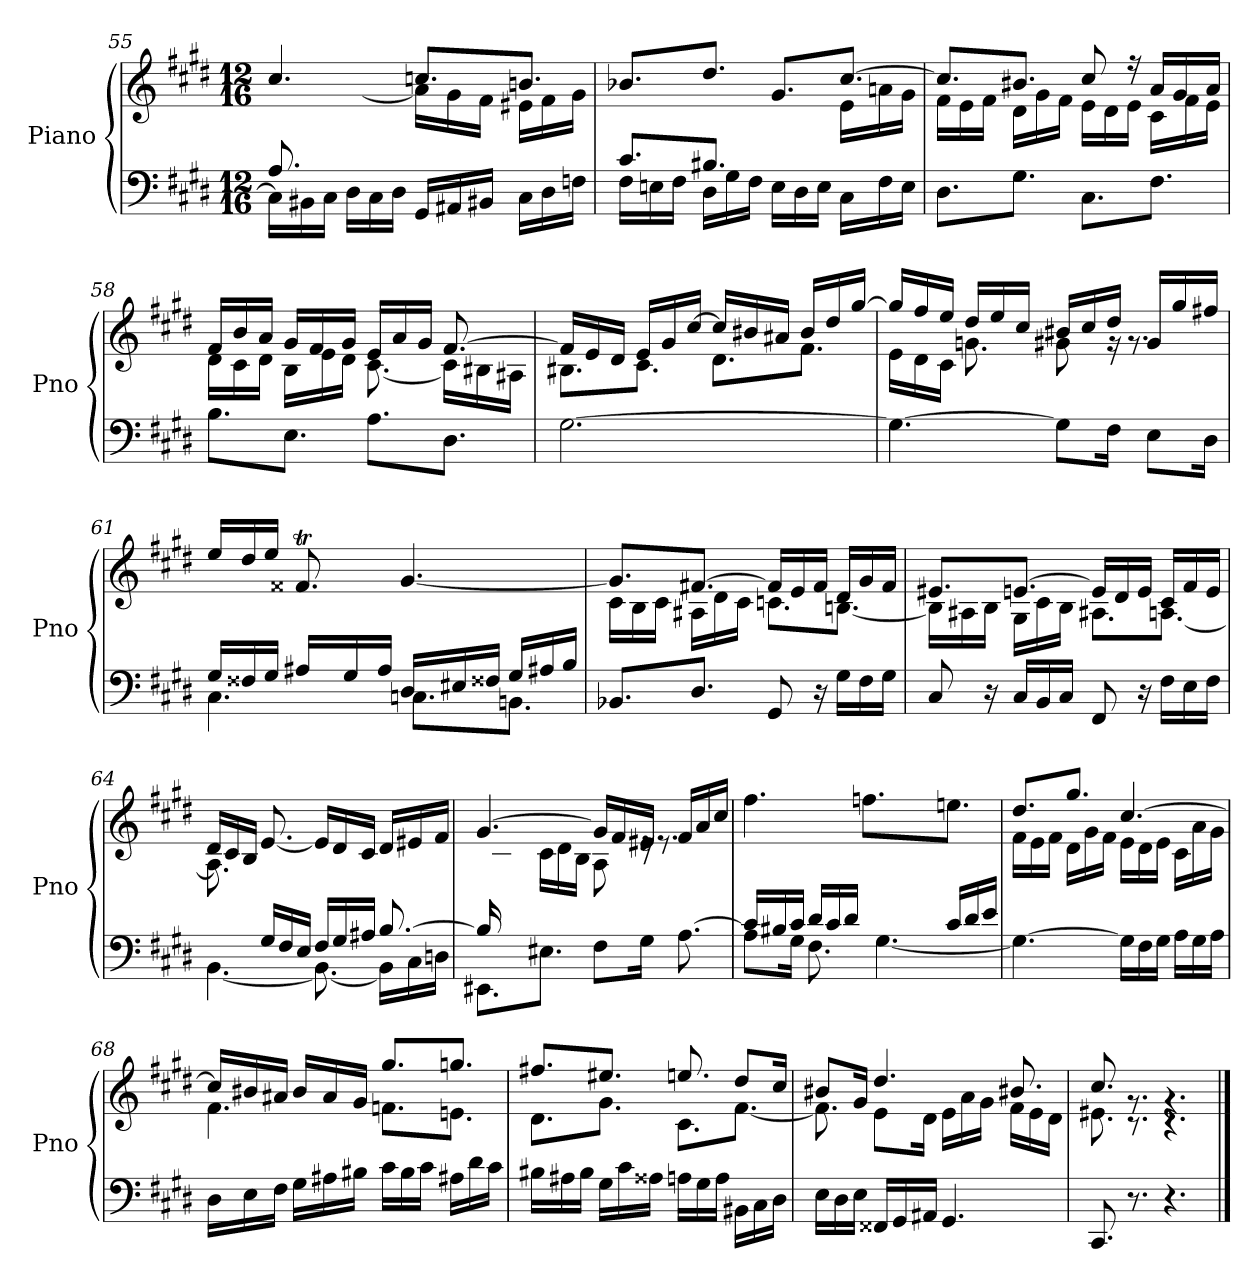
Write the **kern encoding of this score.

**kern	**kern
*part1	*part1
*staff2	*staff1
*I"Piano	*
*I'Pno	*
!!LO:LB:g=z
*clefF4	*clefG2
*k[f#c#g#d#]	*k[f#c#g#d#]
*M12/16	*M12/16
=55	=55
*^	*^
*	*^	*	*^
8.A/L	8.ryy	16C#\LL]	4.cc#/	8.ryy	8.ryy
.	.	16BB#X\	.	.	.
.	.	16C#\JJ	.	.	.
2ryy	16D#\LL	2ryy	.	[8.a\J	2ryy
.	16C#\	.	.	.	.
.	16D#\JJ	.	.	.	.
.	16GG#/LL	.	8.ccni/L	16a\LL]	.
.	16AA#X/	.	.	16g#\	.
.	16BB#X/JJ	.	.	16f#\JJ	.
.	16C#\LL	.	8.bn/J	16e#X\LL	.
.	16D#\	.	.	16f#\	.
16ryy	16Fni\JJ	16ryy	.	16g#\JJ	16ryy
*	*v	*v	*	*	*
*	*	*	*v	*v
=56	=56	=56	=56
8.c#/L	16F#\LL	8.b-Xi/L	4.ryy
.	16En\	.	.
.	16F#\JJ	.	.
8.B#X/J	16D#\LL	8.dd#/J	.
.	16G#\	.	.
.	16F#\JJ	.	.
4.ryy	16E\LL	8.g#/L	16g#\LLyy
.	16D#\	.	16f#\
.	16E\JJ	.	16g#\JJ
.	16C#\LL	[8.cc#/J	16e\LL
.	16F#\	.	16an\
.	16E\JJ	.	16g#\JJ
*v	*v	*	*
=57	=57	=57
8.D#\L	8.cc#/L]	16f#\LL
.	.	16e\
.	.	16f#\JJ
8.G#\J	8.b#X/J	16d#\LL
.	.	16g#\
.	.	16f#\JJ
8.C#\L	8cc#/	16e\LL
.	.	16d#\
.	16r	16e\JJ
8.F#\J	16a/LL	16c#\LL
.	16g#/	16f#\
.	16a/JJ	16e\JJ
!!LO:LB:g=z	!!
=58	=58	=58
8.B\L	16f#/LL	16d#\LL
.	16b/	16c#\
.	16a/JJ	16d#\JJ
8.E\J	16g#/LL	16B\LL
.	16f#/	16e\
.	16g#/JJ	16d#\JJ
8.A\L	16e/LL	[8.c#\
.	16a/	.
.	16g#/JJ	.
8.D#\J	[8.f#/	16c#\LL]
.	.	16B#X\
.	.	16A#X\JJ
=59	=59	=59
[2.G#\	16f#/LL]	8.B#X\L
.	16e/	.
.	16d#/JJ	.
.	16e/LL	8.c#\J
.	16g#/	.
.	[16cc#/JJ	.
.	16cc#/LL]	8.d#\L
.	16b#X/	.
.	16a#X/JJ	.
.	16b#/LL	8.f#\J
.	16dd#/	.
.	[16gg#/JJ	.
=60	=60	=60
4.G#\_	16gg#/LL]	16e\LL
.	16ff#/	16d#\
.	16ee/JJ	16c#\JJ
.	16dd#/LL	8.gni\
.	16ee/	.
.	16cc#/JJ	.
8G#\L]	16b#X/LL	8g#\
.	16cc#/	.
16F#\Jk	16dd#/JJ	16rg
8E\L	16g#/LL	8.rg
.	16gg#/	.
16D#\Jk	16ff#X/JJ	.
!!LO:LB:g=z	!!
=61	=61	=61
*^	*	*
*	*^	*	*
8.ryy	16G#/LL	4.C#\	16ee/LL	8.ryy
.	16F##X/	.	16dd#/	.
.	16G#/JJ	.	16ee/JJ	.
8.ryy	16A#X/LL	.	8.f##Xt/	32g#!yy
.	.	.	.	32f##!yy
.	16G#/	.	.	32g#!yy
.	.	.	.	16.f##!yy
.	16A#/JJ	.	.	.
4.ryy	16D#/LL	8.Cni\L	[4.g#/	4.ryy
.	16E#X/	.	.	.
.	16F##X/JJ	.	.	.
.	16G#/LL	8.BBn\J	.	.
.	16A#X/	.	.	.
.	16B/JJ	.	.	.
*v	*v	*v	*	*
=62	=62	=62
8.BB-Xi/L	8.g#/L]	16c#\LL
.	.	16B\
.	.	16c#\JJ
8.D#/J	[8.f#X/J	16A#X\LL
.	.	16d#\
.	.	16c#\JJ
8GG#/	16f#/LL]	8.cni\L
.	16e/	.
16r	16f#/JJ	.
16G#\LL	16d#/LL	[8.Bn\J
16F#\	16g#/	.
16G#\JJ	16f#/JJ	.
!!LO:LB:g=z	!!
=63	=63	=63
8C#/	8.e#X/L	16B\LL]
.	.	16A#X\
16r	.	16B\JJ
16C#/LL	[8.en/J	16G#\LL
16BB/	.	16c#\
16C#/JJ	.	16B\JJ
8FF#/	16e/LL]	8.A#X\L
.	16d#/	.
16r	16e/JJ	.
16F#\LL	16c#/LL	[8.An\J
16E\	16f#/	.
16F#\JJ	16e/JJ	.
=64	=64	=64
*^	*	*
8.ryy	[4.BB\	16d#/LL	8.A\]
.	.	16c#/	.
.	.	16B/JJ	.
16G#/LL	.	[8.e/	2ryy
16F#/	.	.	.
16E/JJ	.	.	.
16F#/LL	8.BB\_	16e/LL]	.
16G#/	.	16d#/	.
16A#X/JJ	.	16c#/JJ	.
[8.B/	16BB\LL]	16d#/LL	.
.	16C#\	16e#X/	.
.	16Dn\JJ	16f#/JJ	16ryy
=65	=65	=65	=65
16B/LL]	8.EE#X\L	[4.g#/	16ryy
2ryy	.	.	16c#\
.	.	.	16dn\JJ
.	8.E#X\J	.	16c#\LL
.	.	.	16d\
.	.	.	16B\JJ
.	8F#\L	16g#/LL]	8A\
.	.	16f#/	.
.	16G#\Jk	16e#X/JJ	16re
8.ryy	[8.A\	16f#/LL	8.re
.	.	16a/	.
.	.	16cc#/JJ	.
*	*	*v	*v
!!LO:PB:g=z
=66	=66	=66
8A\L]	16c#/LL	4.ff#\
.	16B#X/	.
16G#\Jk	16c#/JJ	.
16d#/LL	8.F#\	.
16c#/	.	.
16d#/JJ	.	.
16G#/LLyy	[4.G#\	8.ffni\L
16A#X/	.	.
16B#/JJ	.	.
16c#/LL	.	8.een\J
16d#/	.	.
16e/JJ	.	.
*v	*v	*
=67	=67
*	*^
4.G#\_	8.dd#/L	16f#\LL
.	.	16e\
.	.	16f#\JJ
.	8.gg#/J	16d#\LL
.	.	16g#\
.	.	16f#\JJ
16G#\LL]	[4.cc#/	16e\LL
16F#\	.	16d#\
16G#\JJ	.	16e\JJ
16A\LL	.	16c#\LL
16G#\	.	16a\
16A\JJ	.	16g#\JJ
=68	=68	=68
16D#\LL	16cc#/LL]	4.f#\
16E\	16b#X/	.
16F#\JJ	16a#X/JJ	.
16G#\LL	16b#/LL	.
16A#X\	16a#/	.
16B#X\JJ	16g#/JJ	.
16c#\LL	8.gg#/L	8.fni\L
16B#\	.	.
16c#\JJ	.	.
16A#X\LL	8.ggni/J	8.en\J
16d#\	.	.
16c#\JJ	.	.
!!LO:LB:g=z	!!
=69	=69	=69
16B#X\LL	8.ff#X/L	8.d#\L
16A#X\	.	.
16B#\JJ	.	.
16G#\LL	8.ee#X/J	8.g#\J
16c#\	.	.
16A##Xi\JJ	.	.
16An\LL	8.een/	8.c#\L
16G#\	.	.
16A\JJ	.	.
16BB#X\LL	8dd#/L	[8.f#\J
16C#\	.	.
16D#\JJ	16cc#/Jk	.
=70	=70	=70
16E\LL	8b#X/L	8.f#\]
16D#\	.	.
16E\JJ	16g#/Jk	.
16FF##X/LL	4.dd#/	8e\L
16GG#/	.	.
16AA#X/JJ	.	16d#\Jk
4.GG#/	.	16e\LL
.	.	16a\
.	.	16g#\JJ
.	8.b#X/	16f#\LL
.	.	16e\
.	.	16d#\JJ
=71	=71	=71
8.CC#/	8.cc#/	8.e#X\
8.r	8.rg	8.r
4.r	4.rg	4.r
*	*v	*v
==	==
*-	*-
